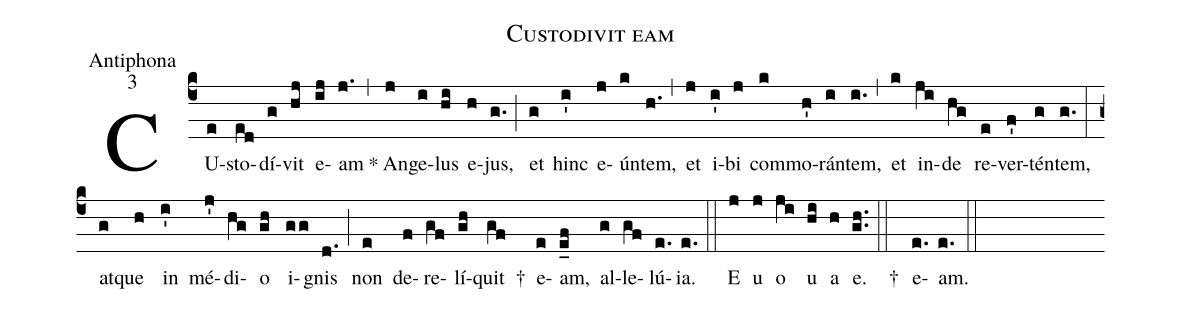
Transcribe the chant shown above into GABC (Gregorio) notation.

name:Custodivit eam;
office-part:Antiphona;
mode:3;
%%
(c4)CU(e)sto(ed)dí(g)vit(hj) e(ij)am(j.) *(,)An(j)ge(i)lus(hi) e(h)jus,(g.) (;)et(g) hinc(i') e(j)ún(k)tem,(h.) (,)et(j) i(i')bi(j) com(k)mo(h')rán(i)tem,(i.) (,)et(k) in(ji)de(hg) re(e)ver(f')tén(g)tem,(g.) (:) at(g)que(h) in(i') mé(j')di(hg)o(gh) i(gg)gnis(d.) (;) non(e) de(f)re(gf)lí(gh)quit(gf) †() e(e)am,(e_f) al(g)le(gf)lú(e.)ia.(e.) (::) <eu>E(j) u(j) o(ji) u(hi) a(h) e.</eu>(gh..) (::) †() e(e.)am.(e.) (::)
